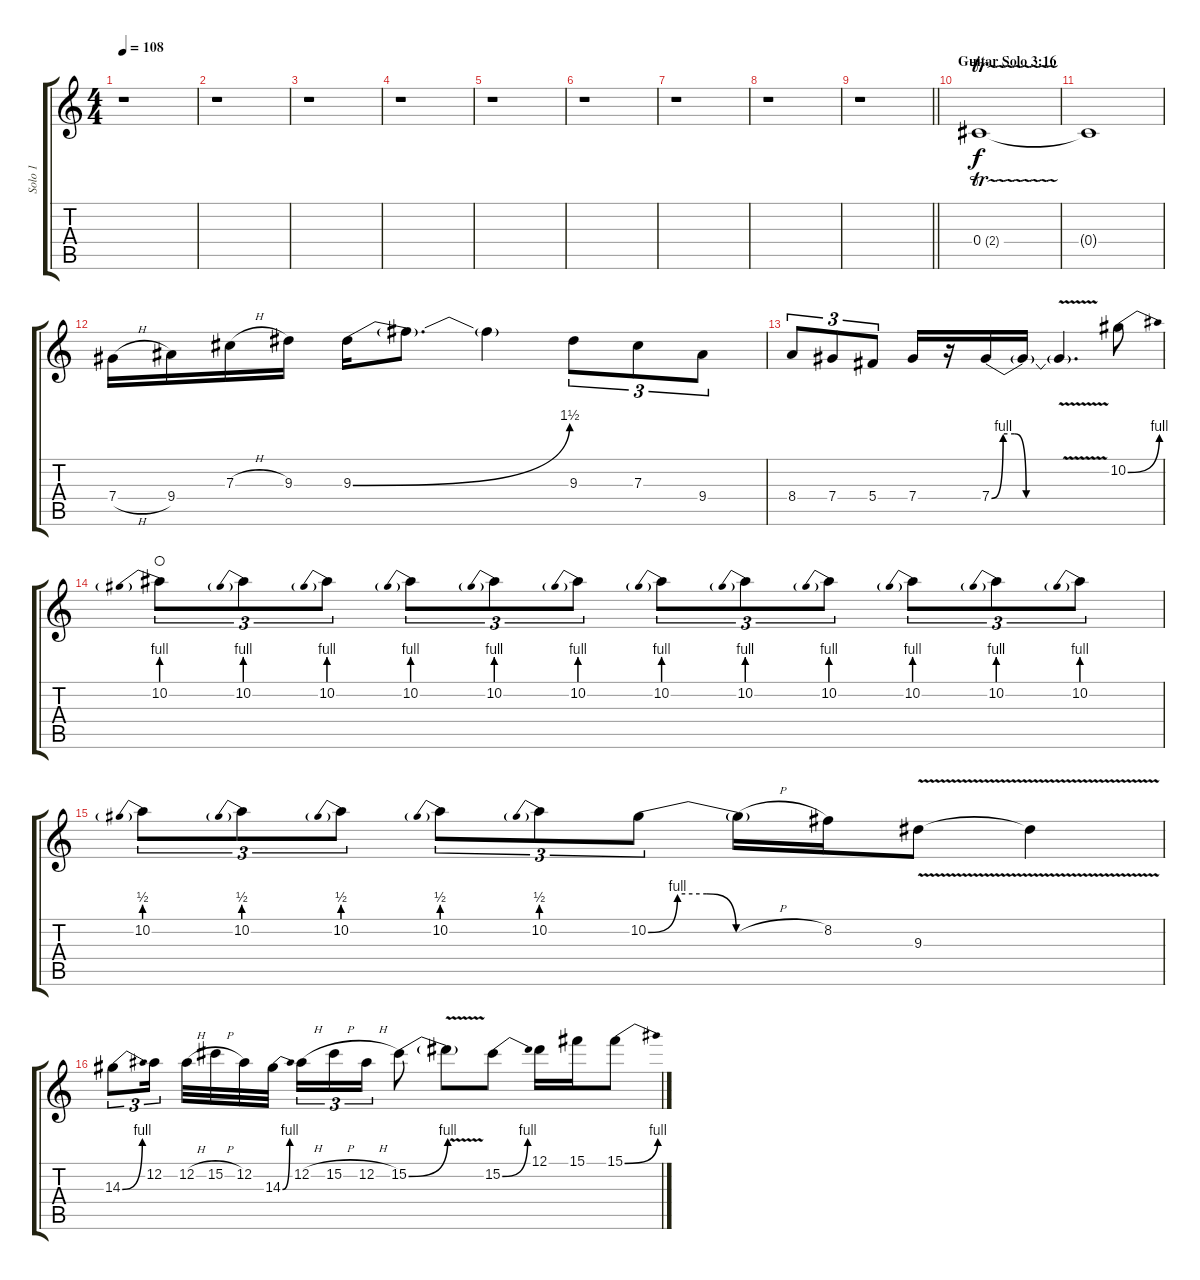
\track ("Solo 1" "Solo 1") {instrument distortionguitar}
\staff {score tabs}
\tuning (Eb4 Bb3 Gb3 Db3 Ab2 Eb2) {hide}
\ts (4 4)
\tempo 108
\clef g2
\ks c
r.1{dy f} |
r.1 |
r.1 |
r.1 |
r.1 |
r.1 |
r.1 |
r.1 |
\barLineRight lightlight
r.1 |
\section ("" "Guitar Solo 3:16")
0.4{tr (2 32)}.1 |
0.4{t}.1 |
7.4{h}.16 9.4.16 7.3{h}.16 9.3.16 9.3{be (bend 0 0 60 6)}.16 9.3{t}.8{d} 9.3{t}.4 9.3.8{tu (3 2)} 7.3.8{tu (3 2)} 9.4.8{tu (3 2)} |
8.4.8{tu (3 2)} 7.4.8{tu (3 2)} 5.4.8{tu (3 2)} 7.4.16 r.16 7.4{be (custom 0 0 10 4 20 4 30 0 60 0)}.16 7.4{t}.16 7.4{v t}.4{d} 10.2{be (bend 0 0 60 4)}.8 |
10.2{be (prebend 0 4 60 4)}.8{tu (3 2) waho} 10.2{be (prebend 0 4 60 4)}.8{tu (3 2)} 10.2{be (prebend 0 4 60 4)}.8{tu (3 2)} 10.2{be (prebend 0 4 60 4)}.8{tu (3 2)} 10.2{be (prebend 0 4 60 4)}.8{tu (3 2)} 10.2{be (prebend 0 4 60 4)}.8{tu (3 2)} 10.2{be (prebend 0 4 60 4)}.8{tu (3 2)} 10.2{be (prebend 0 4 60 4)}.8{tu (3 2)} 10.2{be (prebend 0 4 60 4)}.8{tu (3 2)} 10.2{be (prebend 0 4 60 4)}.8{tu (3 2)} 10.2{be (prebend 0 4 60 4)}.8{tu (3 2)} 10.2{be (prebend 0 4 60 4)}.8{tu (3 2)} |
10.2{be (prebend 0 2 60 2)}.8{tu (3 2)} 10.2{be (prebend 0 2 60 2)}.8{tu (3 2)} 10.2{be (prebend 0 2 60 2)}.8{tu (3 2)} 10.2{be (prebend 0 2 60 2)}.8{tu (3 2)} 10.2{be (prebend 0 2 60 2)}.8{tu (3 2)} 10.2{be (custom 0 0 10 4 20 4 30 0 60 0)}.8{tu (3 2)} 10.2{h t}.16 8.2.16 9.3{v}.8 9.3{v t}.4 |
14.3{be (bend 0 0 60 4)}.8{tu (3 2)} 12.2.16{tu (3 2) beam splitsecondary} 12.2{h}.32 15.2{h}.32 12.2.32 14.3{be (bend 0 0 60 4)}.32 12.2{h}.16{tu (3 2)} 15.2{h}.16{tu (3 2)} 12.2{h}.16{tu (3 2)} 15.2{be (bend 0 0 60 4)}.8 15.2{v t}.8 15.2{be (bend 0 0 60 4)}.8 12.1.16 15.1.16 15.1{be (bend 0 0 60 4)}.8
